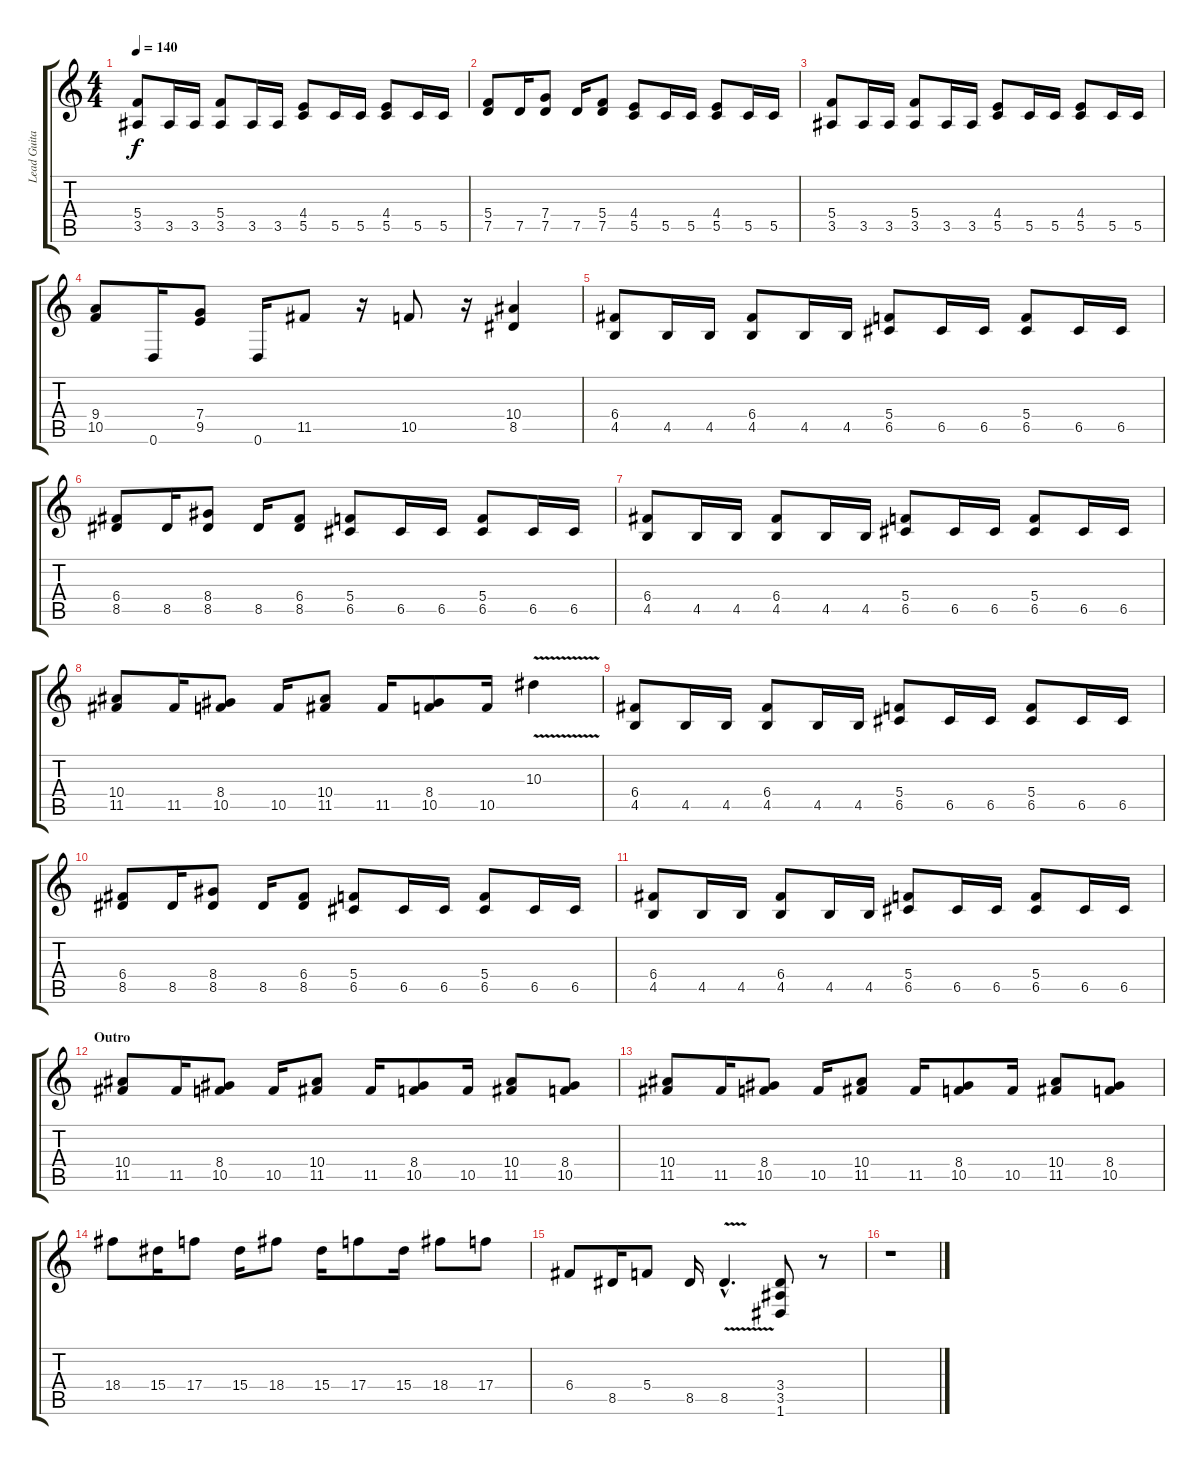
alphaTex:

\track ("Lead Guitar" "Lead Guita") {instrument distortionguitar}
\staff {score tabs}
\tuning (D4 A3 F3 C3 G2 D2) {hide}
\ts (4 4)
\tempo 140
\clef g2
\ks c
(5.4 3.5).8{dy f} 3.5.16 3.5.16 (5.4 3.5).8 3.5.16 3.5.16 (4.4 5.5).8 5.5.16 5.5.16 (4.4 5.5).8 5.5.16 5.5.16 |
(5.4 7.5).8 7.5.16 (7.4 7.5).8 7.5.16 (5.4 7.5).8 (4.4 5.5).8 5.5.16 5.5.16 (4.4 5.5).8 5.5.16 5.5.16 |
(5.4 3.5).8 3.5.16 3.5.16 (5.4 3.5).8 3.5.16 3.5.16 (4.4 5.5).8 5.5.16 5.5.16 (4.4 5.5).8 5.5.16 5.5.16 |
(9.4 10.5).8 0.6.16 (7.4 9.5).8 0.6.16 11.5.8 r.16 10.5.8 r.16 (10.4 8.5).4 |
(6.4 4.5).8 4.5.16 4.5.16 (6.4 4.5).8 4.5.16 4.5.16 (5.4 6.5).8 6.5.16 6.5.16 (5.4 6.5).8 6.5.16 6.5.16 |
(6.4 8.5).8 8.5.16 (8.4 8.5).8 8.5.16 (6.4 8.5).8 (5.4 6.5).8 6.5.16 6.5.16 (5.4 6.5).8 6.5.16 6.5.16 |
(6.4 4.5).8 4.5.16 4.5.16 (6.4 4.5).8 4.5.16 4.5.16 (5.4 6.5).8 6.5.16 6.5.16 (5.4 6.5).8 6.5.16 6.5.16 |
(10.4 11.5).8 11.5.16 (8.4 10.5).8 10.5.16 (10.4 11.5).8 11.5.16 (8.4 10.5).8 10.5.16 10.3{v}.4 |
(6.4 4.5).8 4.5.16 4.5.16 (6.4 4.5).8 4.5.16 4.5.16 (5.4 6.5).8 6.5.16 6.5.16 (5.4 6.5).8 6.5.16 6.5.16 |
(6.4 8.5).8 8.5.16 (8.4 8.5).8 8.5.16 (6.4 8.5).8 (5.4 6.5).8 6.5.16 6.5.16 (5.4 6.5).8 6.5.16 6.5.16 |
(6.4 4.5).8 4.5.16 4.5.16 (6.4 4.5).8 4.5.16 4.5.16 (5.4 6.5).8 6.5.16 6.5.16 (5.4 6.5).8 6.5.16 6.5.16 |
\section ("" "Outro")
(10.4 11.5).8 11.5.16 (8.4 10.5).8 10.5.16 (10.4 11.5).8 11.5.16 (8.4 10.5).8 10.5.16 (10.4 11.5).8 (8.4 10.5).8 |
(10.4 11.5).8 11.5.16 (8.4 10.5).8 10.5.16 (10.4 11.5).8 11.5.16 (8.4 10.5).8 10.5.16 (10.4 11.5).8 (8.4 10.5).8 |
18.4.8 15.4.16 17.4.8 15.4.16 18.4.8 15.4.16 17.4.8 15.4.16 18.4.8 17.4.8 |
6.4.8 8.5.16 5.4.8 8.5.16 8.5{v hac}.4{d} (3.4 3.5 1.6).8 r.8 |
r.1
